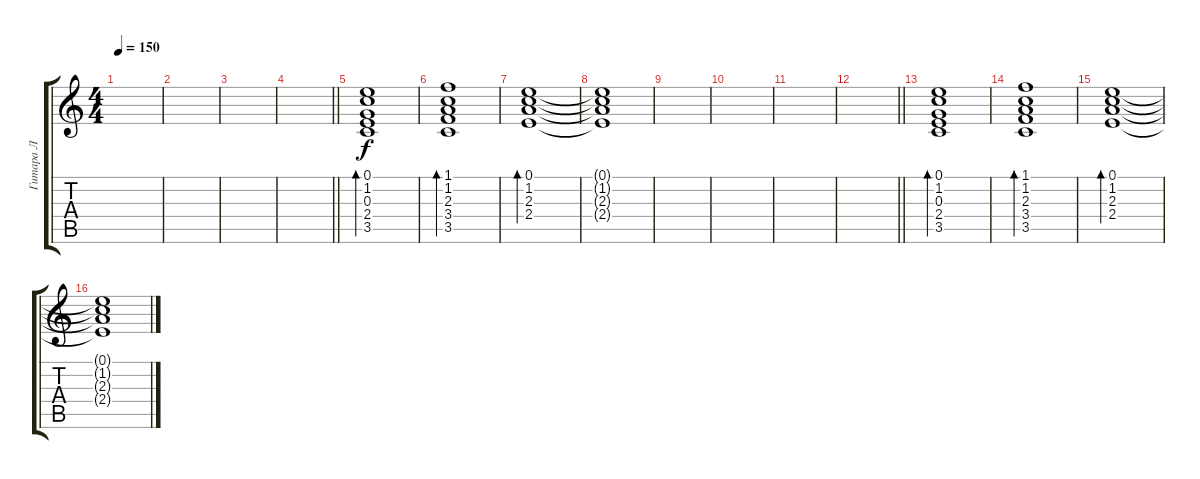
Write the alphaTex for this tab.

\track ("Гитара Л" "Гитара Л") {instrument distortionguitar}
\staff {score tabs}
\tuning (E4 B3 G3 D3 A2 E2) {hide}
\ts (4 4)
\tempo 150
\clef g2
\ks c
|
|
|
\barLineRight lightlight
|
\section ("" " ")
(0.1 1.2 0.3 2.4 3.5).1{bd 240} |
(1.1 1.2 2.3 3.4 3.5).1{bd 240} |
(0.1 1.2 2.3 2.4).1{bd 240} |
(0.1{t} 1.2{t} 2.3{t} 2.4{t}).1 |
|
|
|
\barLineRight lightlight
|
\section ("" " ")
(0.1 1.2 0.3 2.4 3.5).1{bd 240} |
(1.1 1.2 2.3 3.4 3.5).1{bd 240} |
(0.1 1.2 2.3 2.4).1{bd 240} |
(0.1{t} 1.2{t} 2.3{t} 2.4{t}).1
